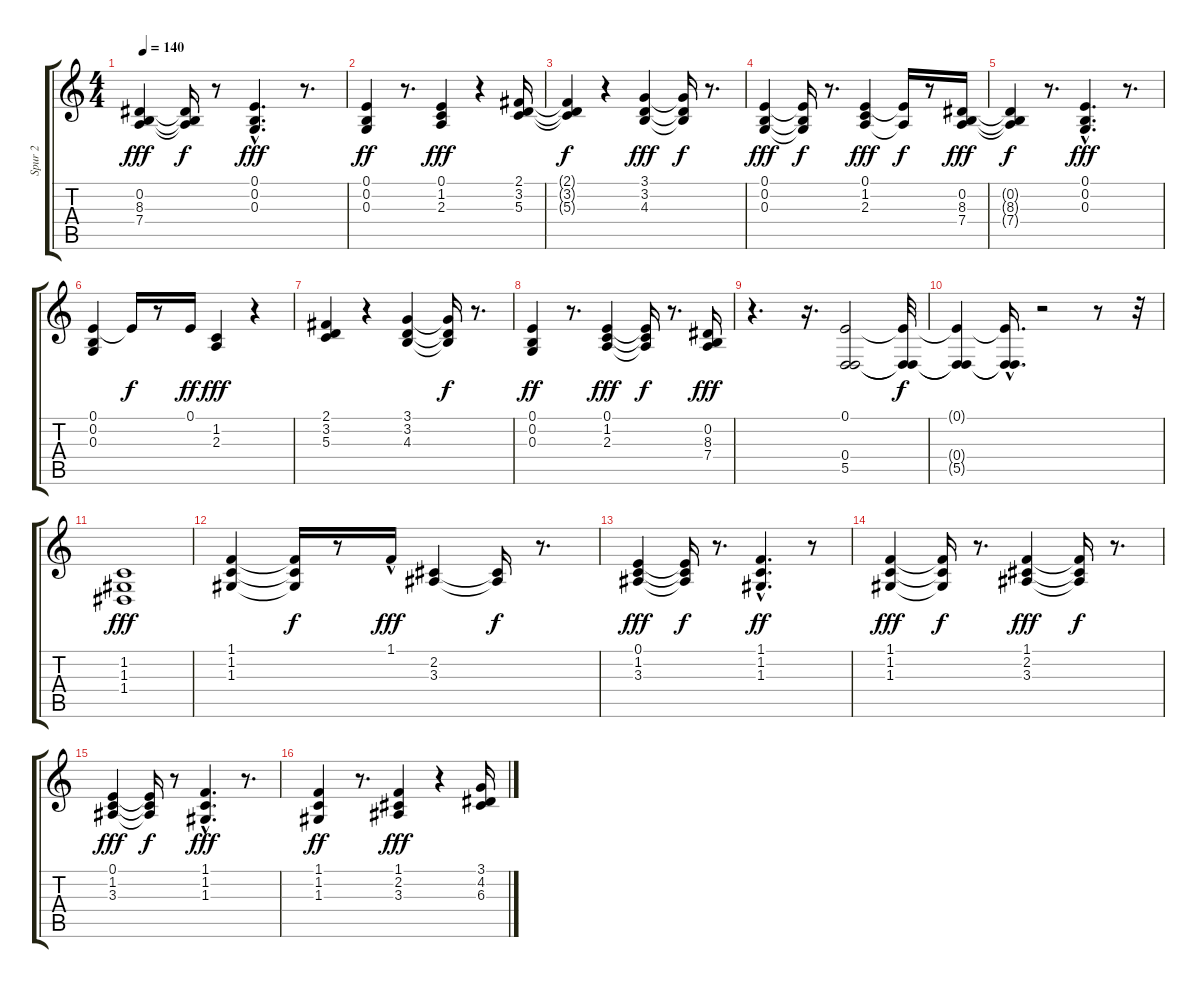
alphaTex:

\track ("Spur 2" "Spur 2") {instrument stringensemble2}
\staff {score tabs}
\tuning (E4 B3 G3 D3 A2 E2) {hide}
\ts (4 4)
\tempo 140
\clef g2
\ks c
(0.2 8.3 7.4).4{dy fff} (0.2{t} 8.3{t} 7.4{t}).16{dy f} r.8 (0.1{hac} 0.2{hac} 0.3{hac}).4{d dy fff} r.8{d} |
(0.1 0.2 0.3).4{dy ff} r.8{d} (0.1 1.2 2.3).4{dy fff} r.4 (2.1 3.2 5.3).16 |
(2.1{t} 3.2{t} 5.3{t}).4{dy f} r.4 (3.1 3.2 4.3).4{dy fff} (3.1{t} 3.2{t} 4.3{t}).16{dy f} r.8{d} |
(0.1 0.2 0.3).4{dy fff} (0.1{t} 0.2{t} 0.3{t}).16{dy f} r.8{d} (0.1 1.2 2.3).4{dy fff} (0.1{t} 2.3{t}).16{dy f} r.8 (0.2 8.3 7.4).16{dy fff} |
(0.2{t} 8.3{t} 7.4{t}).4{dy f} r.8{d} (0.1{hac} 0.2{hac} 0.3{hac}).4{d dy fff} r.8{d} |
(0.1 0.2 0.3).4 0.1{t}.16{dy f} r.8 0.1.16{dy ff} (1.2 2.3).4{dy fff} r.4 |
(2.1 3.2 5.3).4 r.4 (3.1 3.2 4.3).4 (3.1{t} 3.2{t} 4.3{t}).16{dy f} r.8{d} |
(0.1 0.2 0.3).4{dy ff} r.8{d} (0.1 1.2 2.3).4{dy fff} (0.1{t} 1.2{t} 2.3{t}).16{dy f} r.8{d} (0.2 8.3 7.4).16{dy fff} |
r.4{d} r.16{d} (0.1 0.4 5.5).2 (0.1{t} 0.4{t} 5.5{t}).32{dy f} |
(0.1{t} 0.4{t} 5.5{t}).4 (0.1{hac t} 0.4{hac t} 5.5{t}).16{d} r.2 r.8 r.32 |
(1.2 1.3 1.4).1{dy fff} |
(1.1 1.2 1.3).4 (1.1{t} 1.2{t} 1.3{t}).16{dy f} r.8 1.1{hac}.16{dy fff} (2.2 3.3).4 (2.2{t} 3.3{t}).16{dy f} r.8{d} |
(0.1 1.2 3.3).4{dy fff} (0.1{t} 1.2{t} 3.3{t}).16{dy f} r.8{d} (1.1 1.2 1.3{hac}).4{d dy ff} r.8 |
(1.1 1.2 1.3).4{dy fff} (1.1{t} 1.2{t} 1.3{t}).16{dy f} r.8{d} (1.1 2.2 3.3).4{dy fff} (1.1{t} 2.2{t} 3.3{t}).16{dy f} r.8{d} |
(0.1 1.2 3.3).4{dy fff} (0.1{t} 1.2{t} 3.3{t}).16{dy f} r.8 (1.1{hac} 1.2{hac} 1.3{hac}).4{d dy fff} r.8{d} |
(1.1 1.2 1.3).4{dy ff} r.8{d} (1.1 2.2 3.3).4{dy fff} r.4 (3.1 4.2 6.3).16
